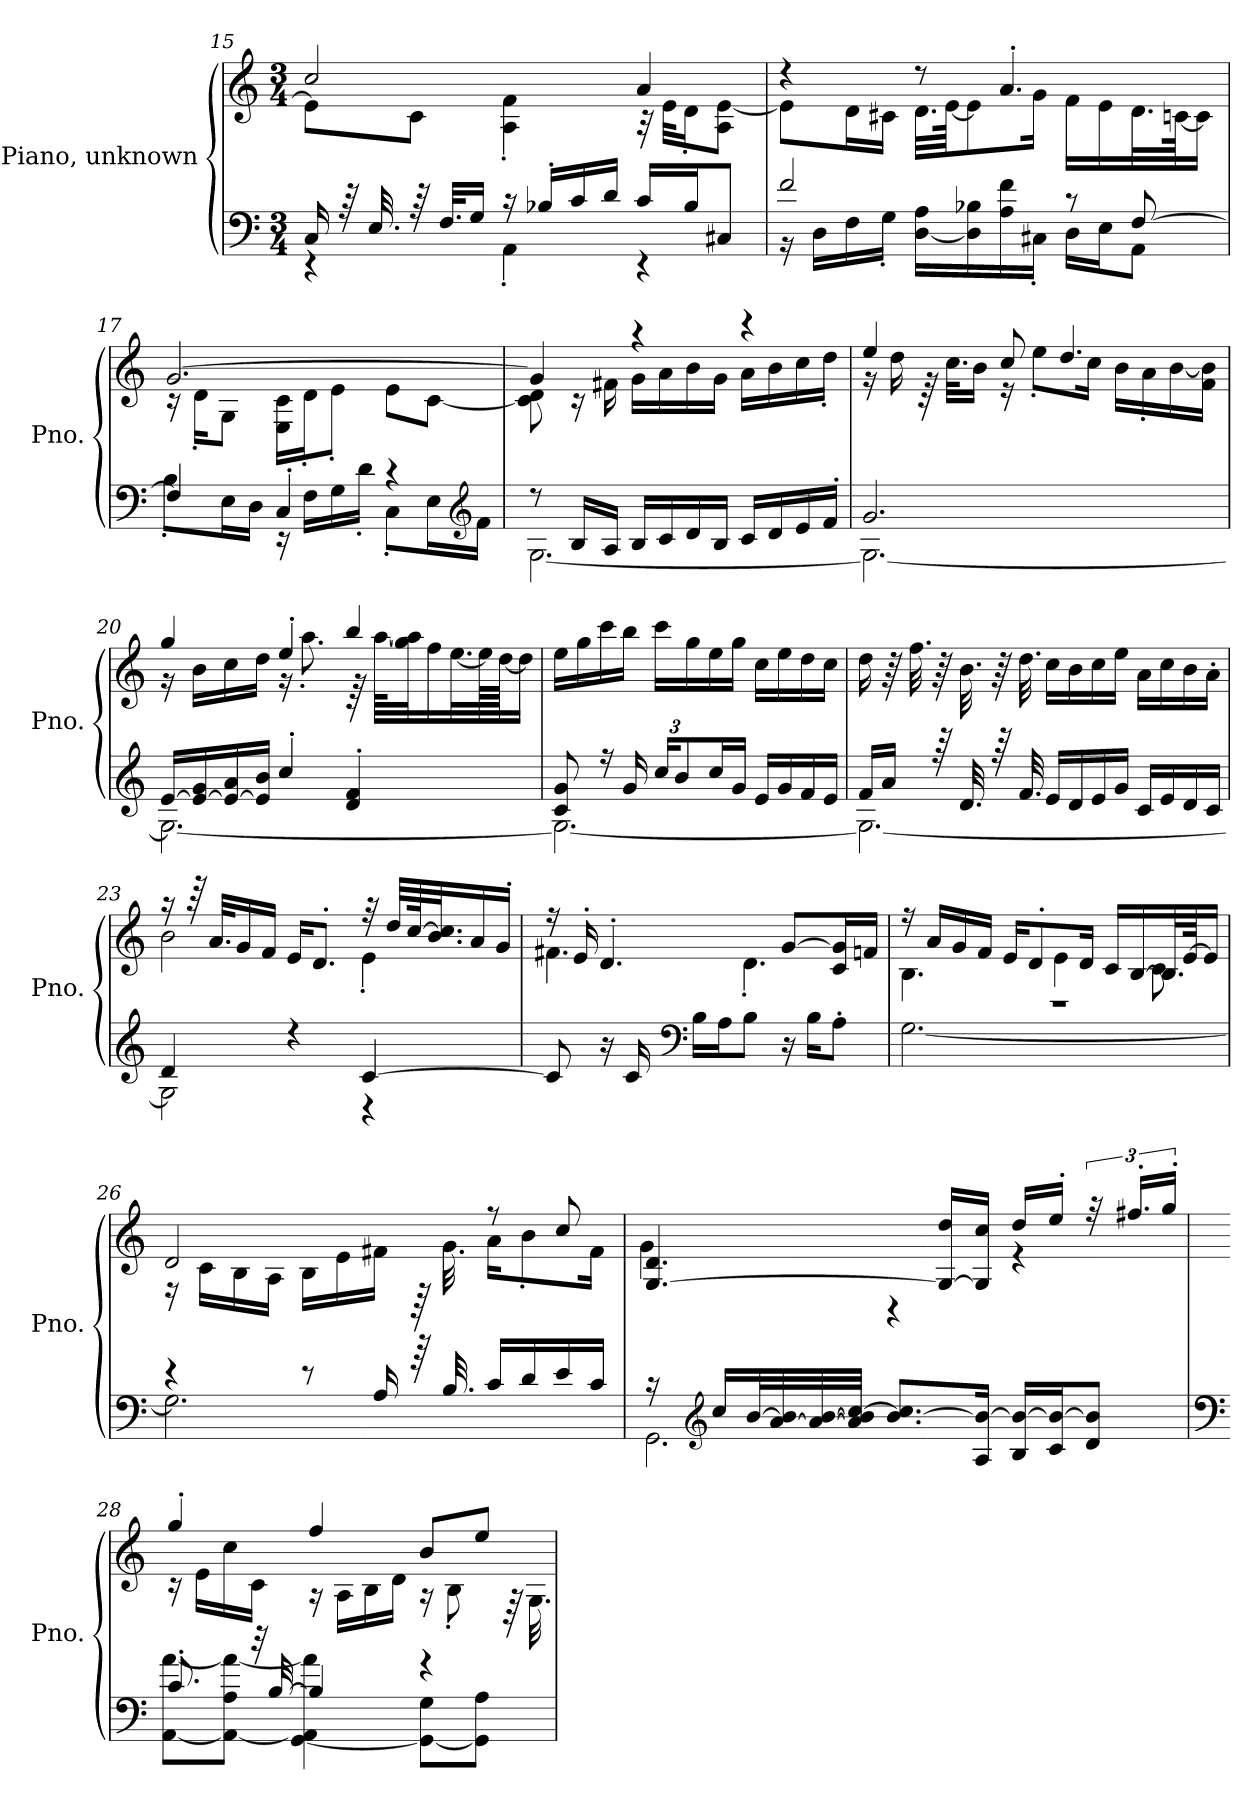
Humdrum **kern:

**kern	**kern
*part1	*part1
*staff2	*staff1
*I"Piano, unknown	*
*I'Pno.	*
!!LO:LB:g=z
*clefF4	*clefG2
*k[]	*k[]
*M3/4	*M3/4
=15	=15
*^	*^
16C/	4r	2cc/	8e\L]
64r	.	.	.
32.E/	.	.	.
64r	.	.	8c\J
32.F/KLL	.	.	.
16G/JJ	.	.	.
16r	4AA'\	.	4A\' 4f\'
16B-X'/LL	.	.	.
16c/	.	.	.
16d/JJ	.	.	.
16c/LL	4r	4a/	32r
.	.	.	32e\KLL
16B-/J	.	.	16d'\J
8C#X/J	.	.	8A\ [8e\J
=16	=16	=16	=16
2f/	16r	4r	8e\L]
.	16D\LL	.	.
.	16F\	.	16d\L
.	16G'\JJ	.	16c#X\JJ
.	[16D\ 16A\LL	8r	32.d\LLL
.	.	.	[64e\JJK
.	16D\] 16B-X\	.	8e\]
.	16A\ 16f\	4.a'/	.
.	16C#X'\JJ	.	16g\Jk
8r	16D\LL	.	16f\LL
.	16E\J	.	16e\
[8F/	8AA\J	.	32.d\L
.	.	.	[64cn\JK
.	.	.	16c\JJ]
!!LO:LB:g=z	!!
=17	=17	=17	=17
4F/]	8B'\L	[2.g/	16r
.	.	.	16d'\KL
.	16E\L	.	8G\J
.	16D\JJ	.	.
4C'/	16r	.	16E\ 16c\LL
.	16F\LL	.	16d'\J
.	16G\	.	8e'\J
.	16d'\JJ	.	.
4r	8C'\L	.	8e\L
.	16E\L	.	[8c\J
*clefG2	*	*	*
.	16f\JJ	.	.
=18	=18	=18	=18
8r	[2.G\	4g/]	8c\] 8d\
16B/LL	.	.	16r
16A/JJ	.	.	16f#X\
16B/LL	.	4r	16g\LL
16c/	.	.	16a\
16d/	.	.	16b\
16B/JJ	.	.	16g\JJ
16c/LL	.	4r	16a\LL
16d/	.	.	16b\
16e/	.	.	16cc\
16f'/JJ	.	.	16dd'\JJ
=19	=19	=19	=19
2.g/	2.G\_	4ee/	16r
.	.	.	16dd\
.	.	.	64r
.	.	.	32.cc\KLL
.	.	.	16b\JJ
.	.	8cc/	16r
.	.	.	8ee'\L
.	.	4.dd/	.
.	.	.	16cc\Jk
.	.	.	16b\LL
.	.	.	16a'\
.	.	.	[16b\
.	.	.	16f\ 16b\]JJ
!!LO:PB:g=z	!!
=20	=20	=20	=20
[16e/LL	2.G\_	4gg/	16r
16e/_ 16g/	.	.	16b\LL
16e/_ 16a/	.	.	16cc\
16e/] 16b/JJ	.	.	16dd\JJ
4cc'/	.	4ee'/	16r
.	.	.	8.aa'\
4d/' 4f/'	.	4bb/	64r
.	.	.	[64aa\KLLL
.	.	.	32gg\ 32aa\]J
.	.	.	16ff\
.	.	.	[32.ee\L
.	.	.	128ee\LL]
.	.	.	[128dd\JJJ
.	.	.	16dd\JJ]
*	*	*v	*v
=21	=21	=21
8c/ 8g/	2.G\_	16ee\LL
.	.	16gg\
16r	.	16ccc\
16g/	.	16bb\JJ
*Xbrackettup	*	*
24cc/KL	.	16ccc\LL
12b/	.	.
.	.	16gg\
16cc/L	.	16ee\
16g/JJ	.	16gg\JJ
16e/LL	.	16cc\LL
16g/	.	16ee\
16f/	.	16dd\
16e/JJ	.	16cc\JJ
!!LO:LB:g=z
=22	=22	=22
16f/LL	2.G\_	16dd\
16a/JJ	.	64r
.	.	32.ff\
64r	.	64r
32.d/	.	32.b\
64r	.	64r
32.f/	.	32.dd\
16e/LL	.	16cc\LL
16d/	.	16b\
16e/	.	16cc\
16g/JJ	.	16ee\JJ
16c/LL	.	16a\LL
16e/	.	16cc\
16d/	.	16b\
16c/JJ	.	16a'\JJ
=23	=23	=23
*	*	*^
4d/	2G\]	16r	2b\
.	.	64r	.
.	.	32.a/KLL	.
.	.	16g/	.
.	.	16f/JJ	.
4r	.	16e/KL	.
.	.	8.d'/J	.
[4c/	4r	32r	4e'\
.	.	32dd/LLL	.
.	.	[64cc/K	.
.	.	32.b/ 32.cc/]J	.
.	.	16a/	.
.	.	16g'/JJ	.
*v	*v	*	*
!!LO:LB:g=z	!!
=24	=24	=24
8c/]	16r	4.f#X\
.	16e'/	.
16r	4.d'/	.
16c/	.	.
*clefF4	*	*
16B\LL	.	.
16A\J	.	.
8B\J	.	4.d'\
16r	[8g/L	.
16B\KL	.	.
8A'\J	16c/ 16g/]L	.
.	16fn/JJ	.
=25	=25	=25
*^	*	*
2.r	[2.G\	16r	4.B\
.	.	16a/LL	.
.	.	16g/	.
.	.	16f/JJ	.
.	.	16e/KL	.
.	.	8d'/	.
.	.	.	4e\
.	.	16d/Jk	.
.	.	16c/LL	.
.	.	[16B/	.
.	.	32.B/L]	8c\
.	.	[64e/JK	.
.	.	16e/JJ]	.
!!LO:LB:g=z	!!
=26	=26	=26	=26
4r	2.G\]	2d/	16r
.	.	.	16c\LL
.	.	.	16B\
.	.	.	16A\JJ
8r	.	.	16B\LL
.	.	.	16e\
16A/	.	.	16f#X\JJ
64r	.	.	64r
32.B/	.	.	32.g\
16c/LL	.	8r	16a\KL
16d/	.	.	8b'\
16e/	.	8cc/	.
16c/JJ	.	.	16f#\Jk
=27	=27	=27	=27
16r	2.GG\	[4.G/ 4.d/	4g\
*clefG2	*	*	*
16cc/LL	.	.	.
[32b/L	.	.	.
[32a/ 32b/]	.	.	.
32a/_ [32b/	.	.	.
32a/] 32b/] [32cc/JJJ	.	.	.
[8.b/ 8.cc/]L	.	.	4r
.	.	16G/_ 16dd/LL	.
16A/ 16b/_Jk	.	16G/] 16cc/JJ	.
16B/ 16b/_LL	.	16dd/LL	4r
16c/ 16b/_J	.	16ee'/JJ	.
8d/ 8b/]J	.	48r	.
.	.	24.ff#X'/LL	.
.	.	24gg'/JJ	.
!!LO:LB:g=z	!!
=28	=28	=28	=28
*clefF4	*	*	*
8.c'/	[8AA\ [8a\L	4gg'/	16r
.	.	.	16e\LL
.	8AA\_ 8A\ 8a\_J	.	16cc\
32r	.	.	16c\JJ
[32B/	.	.	.
4B/]	[4GG\ 4AA\] 4a\]	4ff/	16r
.	.	.	16A\LL
.	.	.	16B\
.	.	.	16d\JJ
4r	8GG\_ 8G\L	8b/L	16r
.	.	.	8B'\
.	8GG\] 8A\J	8ee/J	.
.	.	.	64r
.	.	.	32.G\
*v	*v	*	*
*	*v	*v
=	=
*-	*-
